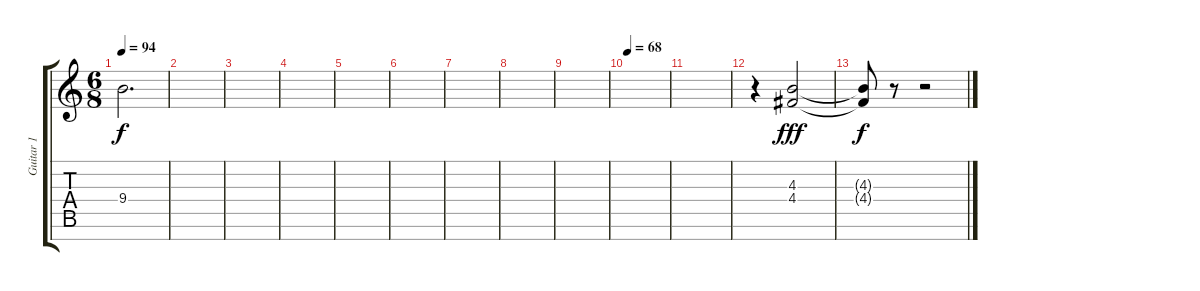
\track ("Guitar 1" "Guitar 1") {instrument distortionguitar}
\staff {score tabs}
\tuning (E4 B3 G3 D3 A2 E2 B1) {hide}
\ts (6 8)
\tempo 94
\clef g2
\ks c
9.4{t}.2{d dy f} |
|
|
|
|
|
|
|
|
\tempo 68
|
|
r.4 (4.3 4.4).2{dy fff volume 16 instrument banjo} |
(4.3{t} 4.4{t}).8{dy f} r.8 r.2
